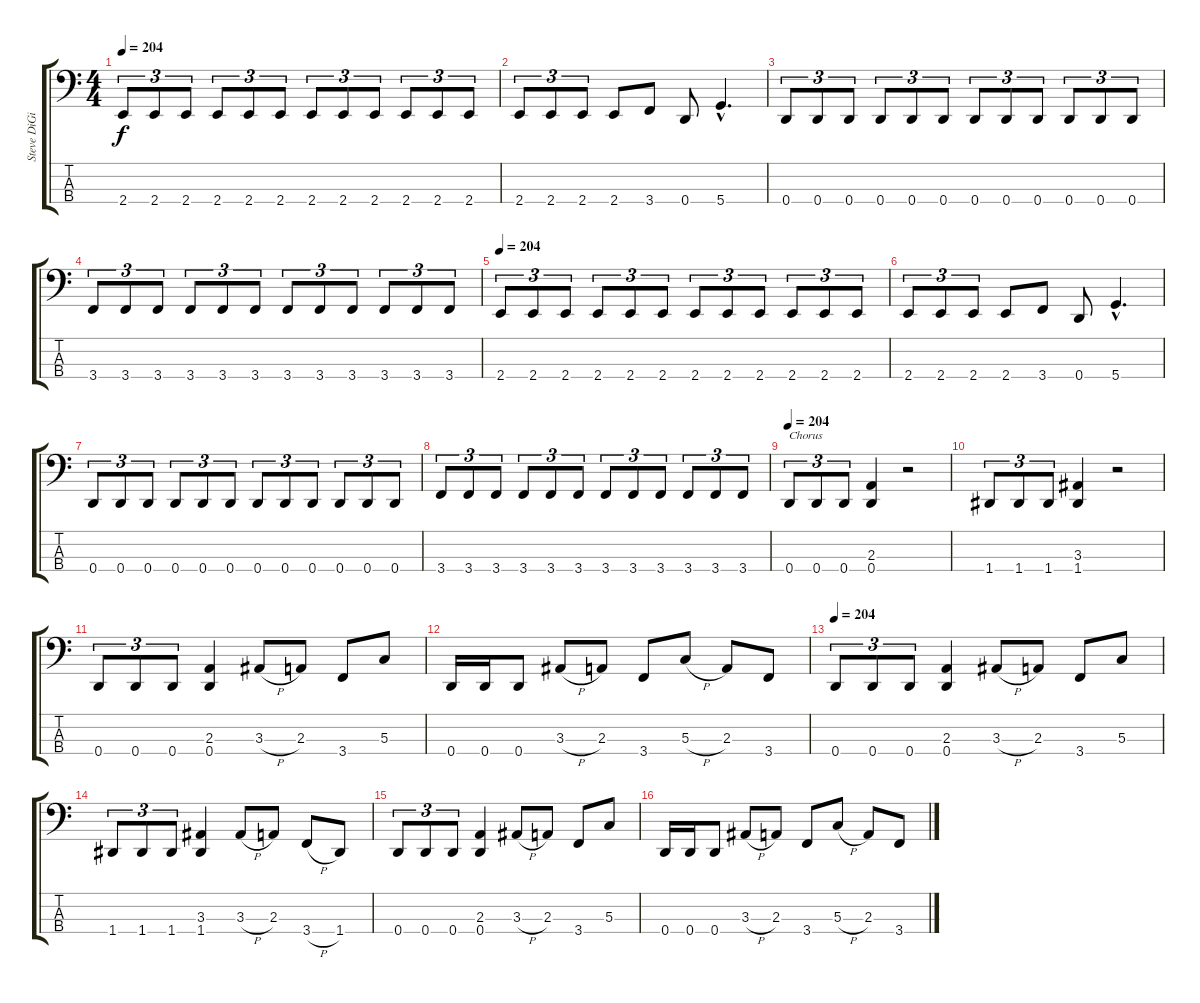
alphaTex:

\track ("Steve DiGiorgio" "Steve DiGi") {instrument electricbassfinger}
\staff {score tabs}
\tuning (F2 C2 G1 D1) {hide}
\ts (4 4)
\tempo 204
\clef f4
\ks c
2.4.8{tu (3 2) dy f} 2.4.8{tu (3 2)} 2.4.8{tu (3 2)} 2.4.8{tu (3 2)} 2.4.8{tu (3 2)} 2.4.8{tu (3 2)} 2.4.8{tu (3 2)} 2.4.8{tu (3 2)} 2.4.8{tu (3 2)} 2.4.8{tu (3 2)} 2.4.8{tu (3 2)} 2.4.8{tu (3 2)} |
2.4.8{tu (3 2)} 2.4.8{tu (3 2)} 2.4.8{tu (3 2)} 2.4.8 3.4.8 0.4.8 5.4{hac}.4{d} |
0.4.8{tu (3 2)} 0.4.8{tu (3 2)} 0.4.8{tu (3 2)} 0.4.8{tu (3 2)} 0.4.8{tu (3 2)} 0.4.8{tu (3 2)} 0.4.8{tu (3 2)} 0.4.8{tu (3 2)} 0.4.8{tu (3 2)} 0.4.8{tu (3 2)} 0.4.8{tu (3 2)} 0.4.8{tu (3 2)} |
3.4.8{tu (3 2)} 3.4.8{tu (3 2)} 3.4.8{tu (3 2)} 3.4.8{tu (3 2)} 3.4.8{tu (3 2)} 3.4.8{tu (3 2)} 3.4.8{tu (3 2)} 3.4.8{tu (3 2)} 3.4.8{tu (3 2)} 3.4.8{tu (3 2)} 3.4.8{tu (3 2)} 3.4.8{tu (3 2)} |
\tempo 204
2.4.8{tu (3 2)} 2.4.8{tu (3 2)} 2.4.8{tu (3 2)} 2.4.8{tu (3 2)} 2.4.8{tu (3 2)} 2.4.8{tu (3 2)} 2.4.8{tu (3 2)} 2.4.8{tu (3 2)} 2.4.8{tu (3 2)} 2.4.8{tu (3 2)} 2.4.8{tu (3 2)} 2.4.8{tu (3 2)} |
2.4.8{tu (3 2)} 2.4.8{tu (3 2)} 2.4.8{tu (3 2)} 2.4.8 3.4.8 0.4.8 5.4{hac}.4{d} |
0.4.8{tu (3 2)} 0.4.8{tu (3 2)} 0.4.8{tu (3 2)} 0.4.8{tu (3 2)} 0.4.8{tu (3 2)} 0.4.8{tu (3 2)} 0.4.8{tu (3 2)} 0.4.8{tu (3 2)} 0.4.8{tu (3 2)} 0.4.8{tu (3 2)} 0.4.8{tu (3 2)} 0.4.8{tu (3 2)} |
3.4.8{tu (3 2)} 3.4.8{tu (3 2)} 3.4.8{tu (3 2)} 3.4.8{tu (3 2)} 3.4.8{tu (3 2)} 3.4.8{tu (3 2)} 3.4.8{tu (3 2)} 3.4.8{tu (3 2)} 3.4.8{tu (3 2)} 3.4.8{tu (3 2)} 3.4.8{tu (3 2)} 3.4.8{tu (3 2)} |
\tempo 204
0.4.8{tu (3 2) txt "Chorus"} 0.4.8{tu (3 2)} 0.4.8{tu (3 2)} (2.3 0.4).4 r.2 |
1.4.8{tu (3 2)} 1.4.8{tu (3 2)} 1.4.8{tu (3 2)} (3.3 1.4).4 r.2 |
0.4.8{tu (3 2)} 0.4.8{tu (3 2)} 0.4.8{tu (3 2)} (2.3 0.4).4 3.3{h}.8 2.3.8 3.4.8 5.3.8 |
0.4.16 0.4.16 0.4.8 3.3{h}.8 2.3.8 3.4.8 5.3{h}.8 2.3.8 3.4.8 |
\tempo 204
0.4.8{tu (3 2)} 0.4.8{tu (3 2)} 0.4.8{tu (3 2)} (2.3 0.4).4 3.3{h}.8 2.3.8 3.4.8 5.3.8 |
1.4.8{tu (3 2)} 1.4.8{tu (3 2)} 1.4.8{tu (3 2)} (3.3 1.4).4 3.3{h}.8 2.3.8 3.4{h}.8 1.4.8 |
0.4.8{tu (3 2)} 0.4.8{tu (3 2)} 0.4.8{tu (3 2)} (2.3 0.4).4 3.3{h}.8 2.3.8 3.4.8 5.3.8 |
0.4.16 0.4.16 0.4.8 3.3{h}.8 2.3.8 3.4.8 5.3{h}.8 2.3.8 3.4.8
